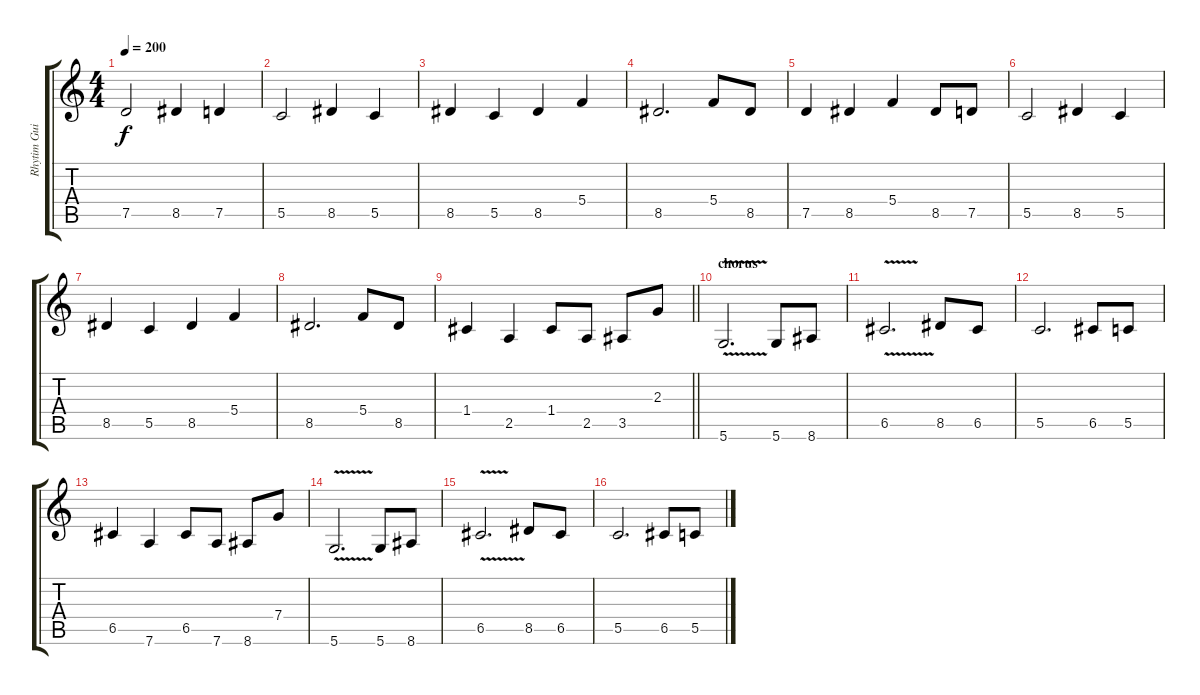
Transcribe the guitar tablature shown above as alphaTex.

\track ("Rhytim Guitar" "Rhytim Gui") {instrument distortionguitar}
\staff {score tabs}
\tuning (D4 A3 F3 C3 G2 D2) {hide}
\ts (4 4)
\tempo 200
\clef g2
\ks c
7.5.2{dy f} 8.5.4 7.5.4 |
5.5.2 8.5.4 5.5.4 |
8.5.4 5.5.4 8.5.4 5.4.4 |
8.5.2{d} 5.4.8 8.5.8 |
7.5.4 8.5.4 5.4.4 8.5.8 7.5.8 |
5.5.2 8.5.4 5.5.4 |
8.5.4 5.5.4 8.5.4 5.4.4 |
8.5.2{d} 5.4.8 8.5.8 |
\barLineRight lightlight
1.4.4 2.5.4 1.4.8 2.5.8 3.5.8 2.3.8 |
\section ("" "chorus")
5.6{v}.2{d} 5.6.8 8.6.8 |
6.5{v}.2{d} 8.5.8 6.5.8 |
5.5.2{d} 6.5.8 5.5.8 |
6.5.4 7.6.4 6.5.8 7.6.8 8.6.8 7.4.8 |
5.6{v}.2{d} 5.6.8 8.6.8 |
6.5{v}.2{d} 8.5.8 6.5.8 |
5.5.2{d} 6.5.8 5.5.8
